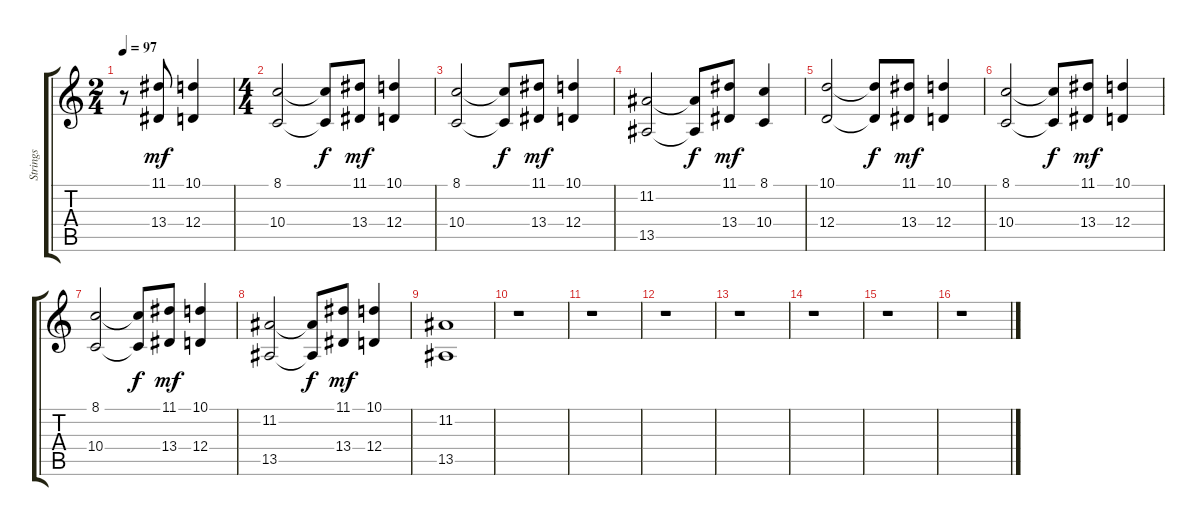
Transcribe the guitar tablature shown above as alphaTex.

\track ("Strings" "Strings") {instrument stringensemble1}
\staff {score tabs}
\tuning (E4 B3 G3 D3 A2 E2) {hide}
\ts (2 4)
\tempo 97
\clef g2
\ks c
r.8{dy mf instrument stringensemble1} (11.1 13.4).8 (10.1 12.4).4 |
\ts (4 4)
(8.1 10.4).2 (8.1{t} 10.4{t}).8{dy f} (11.1 13.4).8{dy mf} (10.1 12.4).4 |
(8.1 10.4).2 (8.1{t} 10.4{t}).8{dy f} (11.1 13.4).8{dy mf} (10.1 12.4).4 |
(11.2 13.5).2 (11.2{t} 13.5{t}).8{dy f} (11.1 13.4).8{dy mf} (8.1 10.4).4 |
(10.1 12.4).2 (10.1{t} 12.4{t}).8{dy f} (11.1 13.4).8{dy mf} (10.1 12.4).4 |
(8.1 10.4).2 (8.1{t} 10.4{t}).8{dy f} (11.1 13.4).8{dy mf} (10.1 12.4).4 |
(8.1 10.4).2 (8.1{t} 10.4{t}).8{dy f} (11.1 13.4).8{dy mf} (10.1 12.4).4 |
(11.2 13.5).2 (11.2{t} 13.5{t}).8{dy f} (11.1 13.4).8{dy mf} (10.1 12.4).4 |
(11.2 13.5).1 |
r.1 |
r.1 |
r.1 |
r.1 |
r.1 |
r.1 |
r.1
